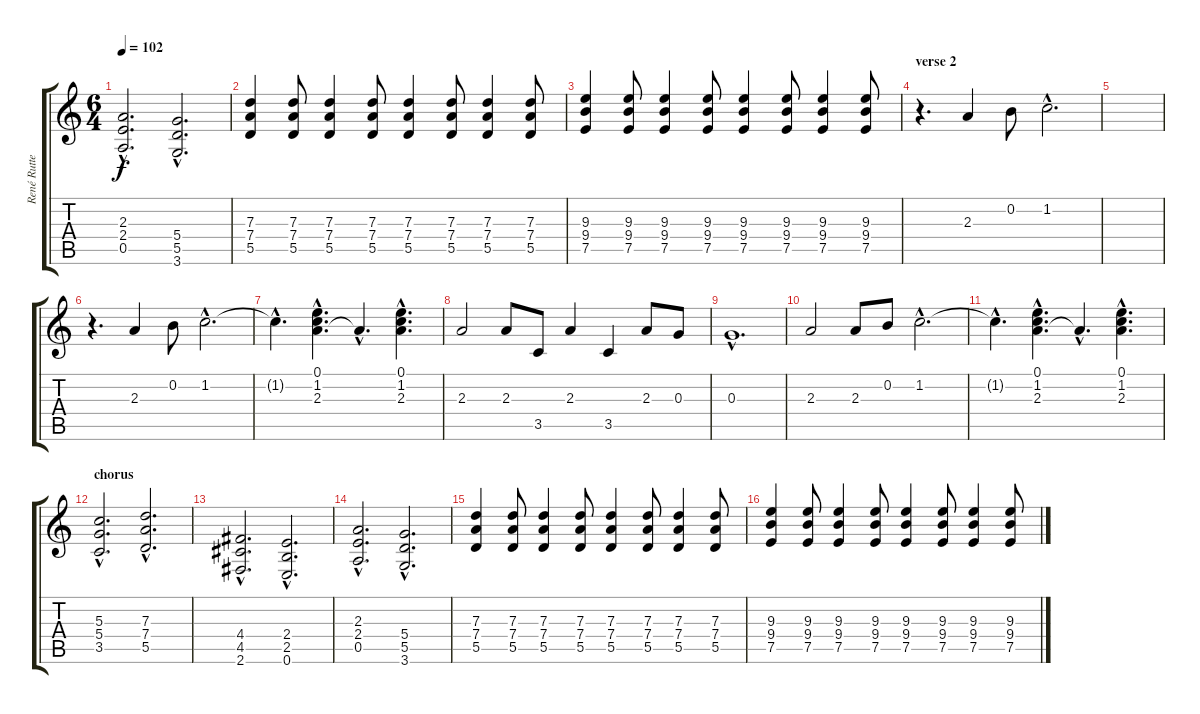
\track ("René Rutten" "René Rutte") {instrument distortionguitar}
\staff {score tabs}
\tuning (E4 B3 G3 D3 A2 E2) {hide}
\ts (6 4)
\tempo 102
\clef g2
\ks c
(2.3{hac} 2.4{hac} 0.5{hac}).2{d dy f} (5.4{hac} 5.5{hac} 3.6{hac}).2{d} |
(7.3 7.4 5.5).4 (7.3 7.4 5.5).8 (7.3 7.4 5.5).4 (7.3 7.4 5.5).8 (7.3 7.4 5.5).4 (7.3 7.4 5.5).8 (7.3 7.4 5.5).4 (7.3 7.4 5.5).8 |
(9.3 9.4 7.5).4 (9.3 9.4 7.5).8 (9.3 9.4 7.5).4 (9.3 9.4 7.5).8 (9.3 9.4 7.5).4 (9.3 9.4 7.5).8 (9.3 9.4 7.5).4 (9.3 9.4 7.5).8 |
\section ("" "verse 2")
r.4{d instrument electricguitarclean} 2.3.4 0.2.8 1.2{hac}.2{d} |
|
r.4{d} 2.3.4 0.2.8 1.2{hac}.2{d} |
1.2{hac t}.4{d} (0.1{hac} 1.2{hac} 2.3{hac}).4{d} 2.3{hac t}.4{d} (0.1{hac} 1.2{hac} 2.3{hac}).4{d} |
2.3.2 2.3.8 3.5.8 2.3.4 3.5.4 2.3.8 0.3.8 |
0.3{hac}.1{d} |
2.3.2 2.3.8 0.2.8 1.2{hac}.2{d} |
1.2{hac t}.4{d} (0.1{hac} 1.2{hac} 2.3{hac}).4{d} 2.3{hac t}.4{d} (0.1{hac} 1.2{hac} 2.3{hac}).4{d} |
\section ("" "chorus")
(5.3{hac} 5.4{hac} 3.5{hac}).2{d instrument distortionguitar} (7.3{hac} 7.4{hac} 5.5{hac}).2{d} |
(4.4{hac} 4.5{hac} 2.6{hac}).2{d} (2.4{hac} 2.5{hac} 0.6{hac}).2{d} |
(2.3{hac} 2.4{hac} 0.5{hac}).2{d} (5.4{hac} 5.5{hac} 3.6{hac}).2{d} |
(7.3 7.4 5.5).4 (7.3 7.4 5.5).8 (7.3 7.4 5.5).4 (7.3 7.4 5.5).8 (7.3 7.4 5.5).4 (7.3 7.4 5.5).8 (7.3 7.4 5.5).4 (7.3 7.4 5.5).8 |
(9.3 9.4 7.5).4 (9.3 9.4 7.5).8 (9.3 9.4 7.5).4 (9.3 9.4 7.5).8 (9.3 9.4 7.5).4 (9.3 9.4 7.5).8 (9.3 9.4 7.5).4 (9.3 9.4 7.5).8
